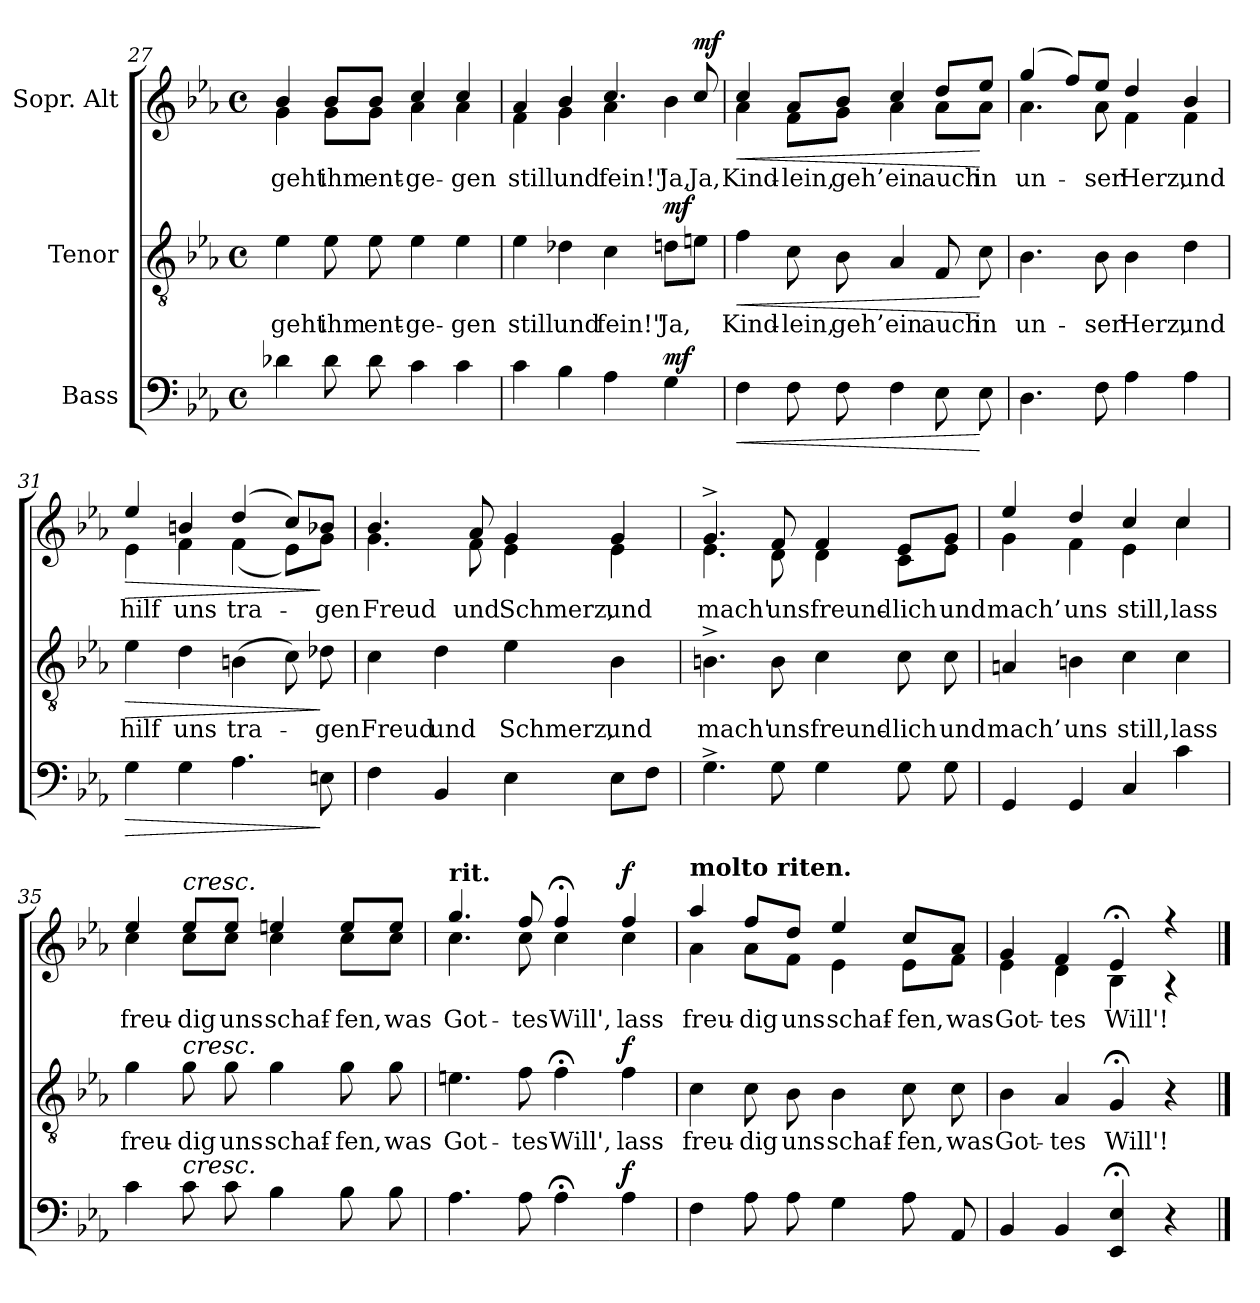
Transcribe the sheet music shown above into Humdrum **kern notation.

**kern	**dynam	**kern	**text	**dynam	**kern	**text	**dynam
*part3	*part3	*part2	*part2	*part2	*part1	*part1	*part1
*staff3	*staff3	*staff2	*staff2	*staff2	*staff1	*staff1	*staff1
*I"Bass	*	*I"Tenor	*	*	*I"Sopr. Alt	*	*
*clefF4	*	*clefGv2	*	*	*clefG2	*	*
*k[b-e-a-]	*	*k[b-e-a-]	*	*	*k[b-e-a-]	*	*
*M4/4	*	*M4/4	*	*	*M4/4	*	*
*met(c)	*	*met(c)	*	*	*met(c)	*	*
=27	=27	=27	=27	=27	=27	=27	=27
!	!	!	!LO:LY:b	!	!	!LO:LY:b	!
*	*	*	*	*	*^	*	*
4d-X\	.	4e-\	geht	.	4b-/	4g\	geht	.
!	!	!	!LO:LY:b	!	!	!	!LO:LY:b	!
8d-\	.	8e-\	ihm	.	8b-/L	8g\L	ihm	.
!	!	!	!LO:LY:b	!	!	!	!LO:LY:b	!
8d-\	.	8e-\	ent-	.	8b-/J	8g\J	ent-	.
!	!	!	!LO:LY:b	!	!	!	!LO:LY:b	!
4c\	.	4e-\	-ge-	.	4cc/	4a-\	-ge-	.
!	!	!	!LO:LY:b	!	!	!	!LO:LY:b	!
4c\	.	4e-\	-gen	.	4cc/	4a-\	-gen	.
!!LO:PB:g=z	!!
=28	=28	=28	=28	=28	=28	=28	=28	=28
!	!	!	!LO:LY:b	!	!	!	!LO:LY:b	!
4c\	.	4e-\	still	.	4a-/	4f\	still	.
!	!	!	!LO:LY:b	!	!	!	!LO:LY:b	!
4B-\	.	4d-X\	und	.	4b-/	4g\	und	.
!	!	!	!LO:LY:b	!	!	!	!LO:LY:b	!
4A-\	.	4c\	fein!"	.	4.cc/	4a-\	fein!"	.
!	!LO:DY:a	!	!LO:LY:b	!LO:DY:a	!	!	!LO:LY:b	!
4G\	mf	8dn\L	Ja,	mf	.	4b-\	Ja,	.
!	!	!	!	!	!	!	!LO:LY:a	!LO:DY:a
.	.	8en\J	.	.	8cc/	.	Ja,	mf
=29	=29	=29	=29	=29	=29	=29	=29	=29
!	!LO:HP:b	!	!LO:LY:b	!LO:HP:b	!	!	!LO:LY:b	!LO:HP:b
4F\	<	4f\	Kind-	<	4cc/	4a-\	Kind-	<
!	!	!	!LO:LY:b	!	!	!	!LO:LY:b	!
8F\	.	8c\	-lein,	.	8a-/L	8f\L	-lein,	.
!	!	!	!LO:LY:b	!	!	!	!LO:LY:b	!
8F\	.	8B-\	geh’	.	8b-/J	8g\J	geh’	.
!	!	!	!LO:LY:b	!	!	!	!LO:LY:b	!
4F\	.	4A-/	ein	.	4cc/	4a-\	ein	.
!	!	!	!LO:LY:b	!	!	!	!LO:LY:b	!
8E-\	.	8F/	auch	.	8dd/L	8a-\L	auch	.
!	!	!	!LO:LY:b	!	!	!	!LO:LY:b	!
8E-\	[	8c\	in	[	8ee-/J	8a-\J	in	[
=30	=30	=30	=30	=30	=30	=30	=30	=30
!	!	!	!LO:LY:b	!	!	!	!LO:LY:b	!
4.D\	.	4.B-\	un-	.	(>4gg/	4.a-\	un-	.
.	.	.	.	.	8ff/L)	.	.	.
!	!	!	!LO:LY:b	!	!	!	!LO:LY:b	!
8F\	.	8B-\	-ser	.	8ee-/J	8a-\	-ser	.
!	!	!	!LO:LY:b	!	!	!	!LO:LY:b	!
4A-\	.	4B-\	Herz,	.	4dd/	4f\	Herz,	.
!	!	!	!LO:LY:b	!	!	!	!LO:LY:b	!
4A-\	.	4d\	und	.	4b-/	4f\	und	.
!!LO:LB:g=z	!!
=31	=31	=31	=31	=31	=31	=31	=31	=31
!	!LO:HP:b	!	!LO:LY:b	!LO:HP:b	!	!	!LO:LY:b	!LO:HP:b
4G\	>	4e-\	hilf	>	4ee-/	4e-\	hilf	>
!	!	!	!LO:LY:b	!	!	!	!LO:LY:b	!
4G\	.	4d\	uns	.	4bn/	4f\	uns	.
!	!	!	!LO:LY:b	!	!	!	!LO:LY:b	!
4.A-\	.	(>4Bn\	tra-	.	(>4dd/	(<4f\	tra-	.
.	.	8c\)	.	.	8cc/L)	8e-\L)	.	.
!	!	!	!LO:LY:b	!	!	!	!LO:LY:b	!
8En\	]	8d-X\	-gen	]	8b-X/J	8g\J	-gen	]
=32	=32	=32	=32	=32	=32	=32	=32	=32
!	!	!	!LO:LY:b	!	!	!	!LO:LY:b	!
4F\	.	4c\	Freud	.	4.b-/	4.g\	Freud	.
!	!	!	!LO:LY:b	!	!	!	!	!
4BB-/	.	4d\	und	.	.	.	.	.
!	!	!	!	!	!	!	!LO:LY:b	!
.	.	.	.	.	8a-/	8f\	und	.
!	!	!	!LO:LY:b	!	!	!	!LO:LY:b	!
4E-\	.	4e-\	Schmerz,	.	4g/	4e-\	Schmerz,	.
!	!	!	!LO:LY:b	!	!	!	!LO:LY:b	!
8E-\L	.	4B-\	und	.	4g/	4e-\	und	.
8F\J	.	.	.	.	.	.	.	.
=33	=33	=33	=33	=33	=33	=33	=33	=33
!	!	!	!LO:LY:b	!	!	!	!LO:LY:b	!
4.G^\	.	4.Bn^\	mach'	.	4.g^/	4.e-\	mach'	.
!	!	!	!LO:LY:b	!	!	!	!LO:LY:b	!
8G\	.	8B\	uns	.	8f/	8d\	uns	.
!	!	!	!LO:LY:b	!	!	!	!LO:LY:b	!
4G\	.	4c\	freund-	.	4f/	4d\	freund-	.
!	!	!	!LO:LY:b	!	!	!	!LO:LY:b	!
8G\	.	8c\	-lich	.	8e-/L	8c\L	-lich	.
!	!	!	!LO:LY:b	!	!	!	!LO:LY:b	!
8G\	.	8c\	und	.	8g/J	8e-\J	und	.
!!LO:LB:g=z	!!
=34	=34	=34	=34	=34	=34	=34	=34	=34
!	!	!	!LO:LY:b	!	!	!	!LO:LY:b	!
4GG/	.	4An/	mach’	.	4ee-/	4g\	mach’	.
!	!	!	!LO:LY:b	!	!	!	!LO:LY:b	!
4GG/	.	4Bn\	uns	.	4dd/	4f\	uns	.
!	!	!	!LO:LY:b	!	!	!	!LO:LY:b	!
4C/	.	4c\	still,	.	4cc/	4e-\	still,	.
!	!	!	!LO:LY:b	!	!	!	!LO:LY:b	!
4c\	.	4c\	lass	.	4cc/	4cc\	lass	.
=35	=35	=35	=35	=35	=35	=35	=35	=35
!	!	!	!LO:LY:b	!	!	!	!LO:LY:b	!
4c\	.	4g\	freu-	.	4ee-/	4cc\	freu-	.
!	!	!	!	!	!LO:TX:a:i:t=cresc.	!	!	!
!	!	!LO:TX:a:i:t=cresc.	!	!	!	!	!	!
!LO:TX:a:i:t=cresc.	!	!	!	!	!	!	!	!
!	!	!	!LO:LY:b	!	!	!	!LO:LY:b	!
8c\	.	8g\	-dig	.	8ee-/L	8cc\L	-dig	.
!	!	!	!LO:LY:b	!	!	!	!LO:LY:b	!
8c\	.	8g\	uns	.	8ee-/J	8cc\J	uns	.
!	!	!	!LO:LY:b	!	!	!	!LO:LY:b	!
4B-\	.	4g\	schaf-	.	4een/	4cc\	schaf-	.
!	!	!	!LO:LY:b	!	!	!	!LO:LY:b	!
8B-\	.	8g\	-fen,	.	8ee/L	8cc\L	-fen,	.
!	!	!	!LO:LY:b	!	!	!	!LO:LY:b	!
8B-\	.	8g\	was	.	8ee/J	8cc\J	was	.
=36	=36	=36	=36	=36	=36	=36	=36	=36
!	!	!	!	!	!LO:TX:a:B:t=rit.	!	!	!
!	!	!	!LO:LY:b	!	!	!	!LO:LY:b	!
4.A-\	.	4.en\	Got-	.	4.gg/	4.cc\	Got-	.
!	!	!	!LO:LY:b	!	!	!	!LO:LY:b	!
8A-\	.	8f\	-tes	.	8ff/	8cc\	-tes	.
!	!	!	!LO:LY:b	!	!	!	!LO:LY:b	!
4A-;<\	.	4f;<\	Will',	.	4ff;</	4cc\	Will',	.
!!LO:LB:g=z	!!
=36X2-	=36X2-	=36X2-	=36X2-	=36X2-	=36X2-	=36X2-	=36X2-	=36X2-
!	!LO:DY:a	!	!LO:LY:b	!LO:DY:a	!	!	!LO:LY:b	!LO:DY:a
4A-\	f	4f\	lass	f	4ff/	4cc\	lass	f
=37	=37	=37	=37	=37	=37	=37	=37	=37
!	!	!	!	!	!LO:TX:a:B:t=molto riten.	!	!	!
!	!	!	!LO:LY:b	!	!	!	!LO:LY:b	!
4F\	.	4c\	freu-	.	4aa-/	4a-\	freu-	.
!	!	!	!LO:LY:b	!	!	!	!LO:LY:b	!
8A-\	.	8c\	-dig	.	8ff/L	8a-\L	-dig	.
!	!	!	!LO:LY:b	!	!	!	!LO:LY:b	!
8A-\	.	8B-\	uns	.	8dd/J	8f\J	uns	.
!	!	!	!LO:LY:b	!	!	!	!LO:LY:b	!
4G\	.	4B-\	schaf-	.	4ee-/	4e-\	schaf-	.
!	!	!	!LO:LY:b	!	!	!	!LO:LY:b	!
8A-\	.	8c\	-fen,	.	8cc/L	8e-\L	-fen,	.
!	!	!	!LO:LY:b	!	!	!	!LO:LY:b	!
8AA-/	.	8c\	was	.	8a-/J	8f\J	was	.
=38	=38	=38	=38	=38	=38	=38	=38	=38
!	!	!	!LO:LY:b	!	!	!	!LO:LY:b	!
4BB-/	.	4B-\	Got-	.	4g/	4e-\	Got-	.
!	!	!	!LO:LY:b	!	!	!	!LO:LY:b	!
4BB-/	.	4A-/	-tes	.	4f/	4d\	-tes	.
!	!	!	!LO:LY:b	!	!	!	!LO:LY:b	!
4EE-/;< 4E-/;<	.	4G;</	Will'!	.	4e-;</	4B-\	Will'!	.
4r	.	4r	.	.	4r	4r	.	.
*	*	*	*	*	*v	*v	*	*
==	==	==	==	==	==	==	==
*-	*-	*-	*-	*-	*-	*-	*-
